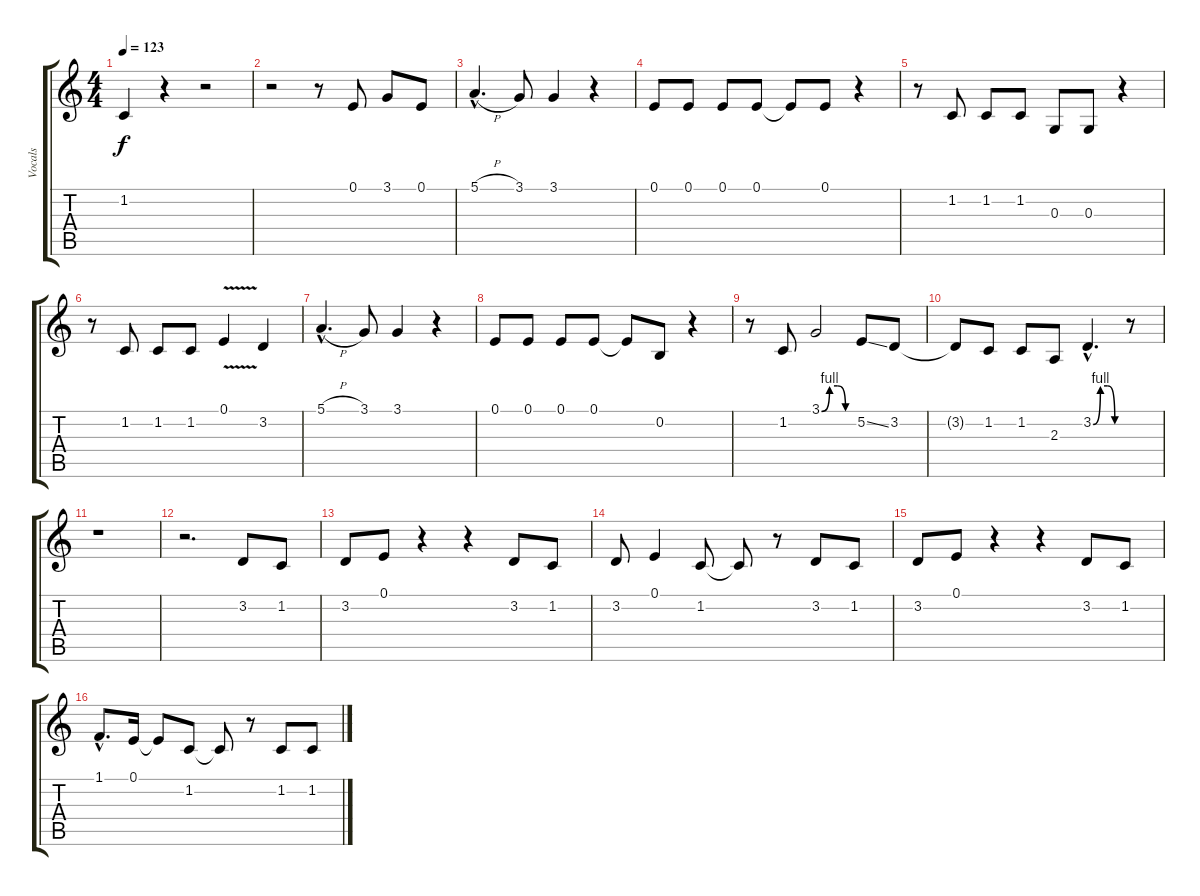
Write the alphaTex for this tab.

\track ("Vocals" "Vocals") {instrument englishhorn}
\staff {score tabs}
\tuning (E4 B3 G3 D3 A2 E2) {hide}
\ts (4 4)
\tempo 123
\clef g2
\ks c
1.2.4{dy f} r.4 r.2 |
r.2 r.8 0.1.8 3.1.8 0.1.8 |
5.1{h hac}.4{d} 3.1.8 3.1.4 r.4 |
0.1.8 0.1.8 0.1.8 0.1.8 0.1{t}.8 0.1.8 r.4 |
r.8 1.2.8 1.2.8 1.2.8 0.3.8 0.3.8 r.4 |
r.8 1.2.8 1.2.8 1.2.8 0.1{v}.4 3.2.4 |
5.1{h hac}.4{d} 3.1.8 3.1.4 r.4 |
0.1.8 0.1.8 0.1.8 0.1.8 0.1{t}.8 0.2.8 r.4 |
r.8 1.2.8 3.1{be (custom 0 0 15 4 30 4 45 0 60 0)}.2 5.2{ss}.8 3.2.8 |
3.2{t}.8 1.2.8 1.2.8 2.3.8 3.2{be (custom 0 0 15 4 30 4 45 0 60 0) hac}.4{d} r.8 |
r.1 |
r.2{d} 3.2.8 1.2.8 |
3.2.8 0.1.8 r.4 r.4 3.2.8 1.2.8 |
3.2.8 0.1.4 1.2.8 1.2{t}.8 r.8 3.2.8 1.2.8 |
3.2.8 0.1.8 r.4 r.4 3.2.8 1.2.8 |
1.1{hac}.8{d} 0.1.16 0.1{t}.8 1.2.8 1.2{t}.8 r.8 1.2.8 1.2.8
